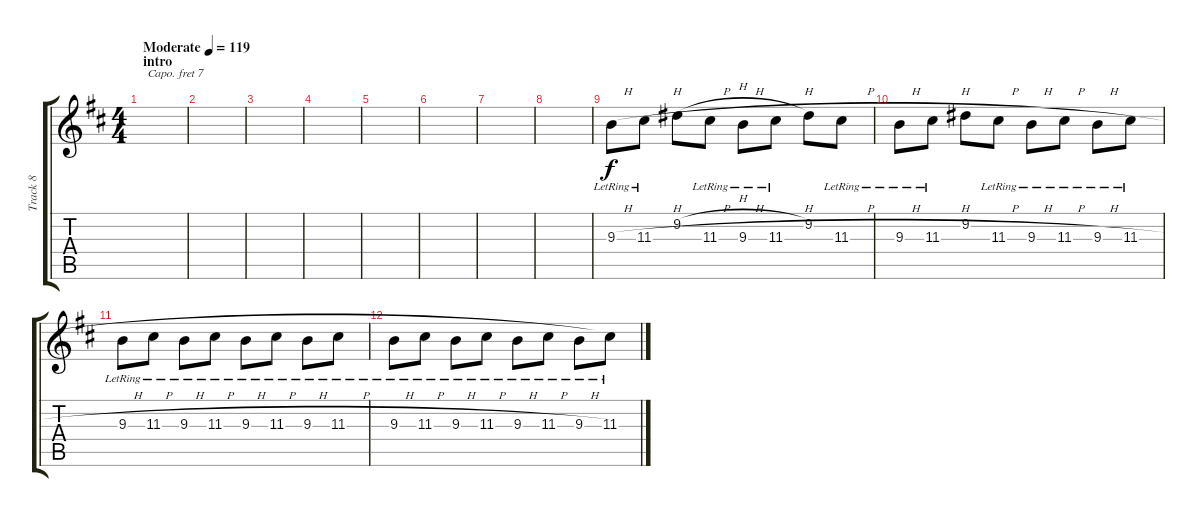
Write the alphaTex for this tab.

\track ("Track 8" "Track 8") {instrument stringensemble1}
\staff {score tabs}
\capo 7
\tuning (E4 B3 G3 D3 A2 E2) {hide}
\ts (4 4)
\section ("" "intro")
\tempo (119 "Moderate")
\clef g2
\ks d
|
|
|
|
|
|
|
|
9.3{h lr}.8 11.3{h lr}.8 9.2{h}.8 11.3{h lr}.8 9.3{h lr}.8 11.3{h lr}.8 9.2.8 11.3{h lr}.8 |
9.3{h lr}.8 11.3{h lr}.8 9.2.8 11.3{h lr}.8 9.3{h lr}.8 11.3{h lr}.8 9.3{h lr}.8 11.3{h lr}.8 |
9.3{h lr}.8 11.3{h lr}.8 9.3{h lr}.8 11.3{h lr}.8 9.3{h lr}.8 11.3{h lr}.8 9.3{h lr}.8 11.3{h lr}.8 |
9.3{h lr}.8 11.3{h lr}.8 9.3{h lr}.8 11.3{h lr}.8 9.3{h lr}.8 11.3{h lr}.8 9.3{h lr}.8 11.3{lr}.8
